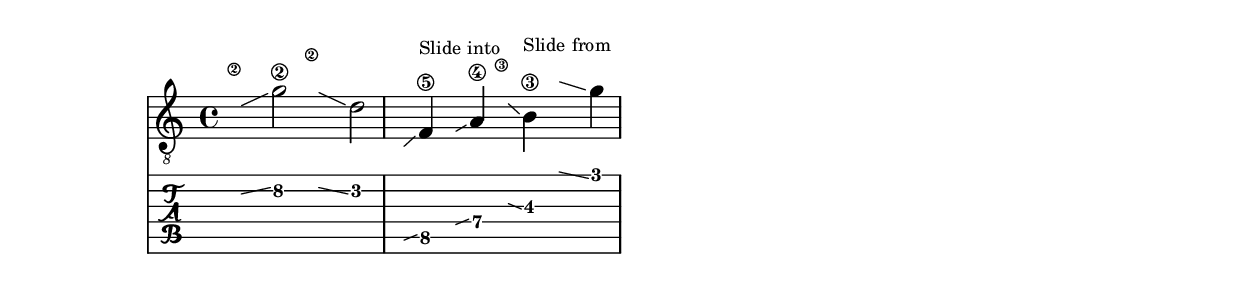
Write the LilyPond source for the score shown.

% Do not edit this file; it is automatically
% generated from Documentation/snippets/new
% This file is in the public domain.
%% Note: this file works from version 2.13.4
\version "2.13.16"

\header {
  lsrtags = "fretted-strings"

  texidoc = "
Unlike glissandos, slides may go from an imprecise point of the
fretboard to a specific fret. A good way to do that is to add a grace
hidden note before the note which is actually played, as demonstrated
in the following example.
"
  doctitle = "Guitar slides"
} % begin verbatim


%% Hide fret number: useful to draw slide into/from a casual point of
%% the fretboard.
hideFretNumber = {
  \once \override TabNoteHead #'transparent = ##t
  \once \override NoteHead #'transparent = ##t
  \once \override Stem #'transparent = ##t
  \once \override NoteHead #'no-ledgers = ##t
  \once \override Glissando #'(bound-details left padding) = #0.3
}

music= \relative c' {
  \grace { \hideFretNumber d8\2 \glissando s2 } g2\2
  \grace { \hideFretNumber g8\2 \glissando s2 } d2 |

  \grace { \hideFretNumber c,8 \glissando s } f4\5^\markup \tiny { Slide into }
  \grace { \hideFretNumber f8 \glissando s } a4\4
  \grace { \hideFretNumber e'8\3 \glissando s } b4\3^\markup \tiny { Slide from }
  \grace { \hideFretNumber b'8 \glissando s2 } g4 |
}

\score {
  <<
    \new Staff {
      \clef "G_8"
      \music
    }
    \new TabStaff {
      \music
    }
  >>
}
